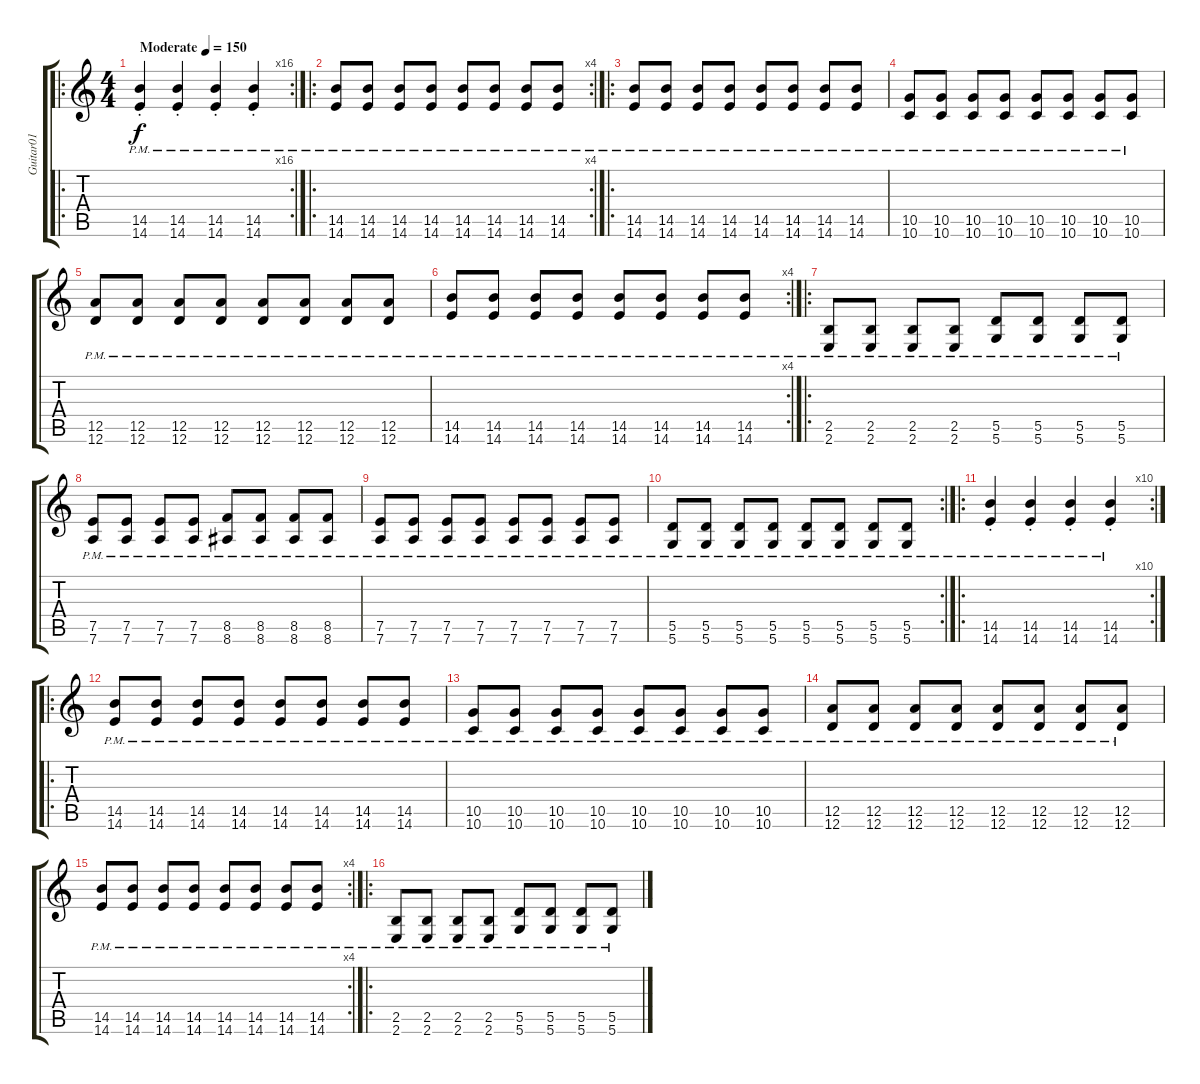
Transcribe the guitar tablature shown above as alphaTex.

\track ("Guitar01" "Guitar01") {instrument overdrivenguitar}
\staff {score tabs}
\tuning (E4 B3 G3 D3 A2 D2) {hide}
\ro
\rc 16
\ts (4 4)
\tempo (150 "Moderate")
\clef g2
\ks c
(14.5{pm st} 14.6{pm st}).4{dy f instrument overdrivenguitar} (14.5{pm st} 14.6{pm st}).4 (14.5{pm st} 14.6{pm st}).4 (14.5{pm st} 14.6{pm st}).4 |
\ro
\rc 4
(14.5{pm} 14.6{pm}).8 (14.5{pm} 14.6{pm}).8 (14.5{pm} 14.6{pm}).8 (14.5{pm} 14.6{pm}).8 (14.5{pm} 14.6{pm}).8 (14.5{pm} 14.6{pm}).8 (14.5{pm} 14.6{pm}).8 (14.5{pm} 14.6{pm}).8 |
\ro
(14.5{pm} 14.6{pm}).8 (14.5{pm} 14.6{pm}).8 (14.5{pm} 14.6{pm}).8 (14.5{pm} 14.6{pm}).8 (14.5{pm} 14.6{pm}).8 (14.5{pm} 14.6{pm}).8 (14.5{pm} 14.6{pm}).8 (14.5{pm} 14.6{pm}).8 |
(10.5{pm} 10.6{pm}).8 (10.5{pm} 10.6{pm}).8 (10.5{pm} 10.6{pm}).8 (10.5{pm} 10.6{pm}).8 (10.5{pm} 10.6{pm}).8 (10.5{pm} 10.6{pm}).8 (10.5{pm} 10.6{pm}).8 (10.5{pm} 10.6{pm}).8 |
(12.5{pm} 12.6{pm}).8 (12.5{pm} 12.6{pm}).8 (12.5{pm} 12.6{pm}).8 (12.5{pm} 12.6{pm}).8 (12.5{pm} 12.6{pm}).8 (12.5{pm} 12.6{pm}).8 (12.5{pm} 12.6{pm}).8 (12.5{pm} 12.6{pm}).8 |
\rc 4
(14.5{pm} 14.6{pm}).8 (14.5{pm} 14.6{pm}).8 (14.5{pm} 14.6{pm}).8 (14.5{pm} 14.6{pm}).8 (14.5{pm} 14.6{pm}).8 (14.5{pm} 14.6{pm}).8 (14.5{pm} 14.6{pm}).8 (14.5{pm} 14.6{pm}).8 |
\ro
(2.5{pm} 2.6{pm}).8 (2.5{pm} 2.6{pm}).8 (2.5{pm} 2.6{pm}).8 (2.5{pm} 2.6{pm}).8 (5.5{pm} 5.6{pm}).8 (5.5{pm} 5.6{pm}).8 (5.5{pm} 5.6{pm}).8 (5.5{pm} 5.6{pm}).8 |
(7.5{pm} 7.6{pm}).8 (7.5{pm} 7.6{pm}).8 (7.5{pm} 7.6{pm}).8 (7.5{pm} 7.6{pm}).8 (8.5{pm} 8.6{pm}).8 (8.5{pm} 8.6{pm}).8 (8.5{pm} 8.6{pm}).8 (8.5{pm} 8.6{pm}).8 |
(7.5{pm} 7.6{pm}).8 (7.5{pm} 7.6{pm}).8 (7.5{pm} 7.6{pm}).8 (7.5{pm} 7.6{pm}).8 (7.5{pm} 7.6{pm}).8 (7.5{pm} 7.6{pm}).8 (7.5{pm} 7.6{pm}).8 (7.5{pm} 7.6{pm}).8 |
\rc 2
(5.5{pm} 5.6{pm}).8 (5.5{pm} 5.6{pm}).8 (5.5{pm} 5.6{pm}).8 (5.5{pm} 5.6{pm}).8 (5.5{pm} 5.6{pm}).8 (5.5{pm} 5.6{pm}).8 (5.5{pm} 5.6{pm}).8 (5.5{pm} 5.6{pm}).8 |
\ro
\rc 10
(14.5{pm st} 14.6{pm st}).4 (14.5{pm st} 14.6{pm st}).4 (14.5{pm st} 14.6{pm st}).4 (14.5{pm st} 14.6{pm st}).4 |
\ro
(14.5{pm} 14.6{pm}).8 (14.5{pm} 14.6{pm}).8 (14.5{pm} 14.6{pm}).8 (14.5{pm} 14.6{pm}).8 (14.5{pm} 14.6{pm}).8 (14.5{pm} 14.6{pm}).8 (14.5{pm} 14.6{pm}).8 (14.5{pm} 14.6{pm}).8 |
(10.5{pm} 10.6{pm}).8 (10.5{pm} 10.6{pm}).8 (10.5{pm} 10.6{pm}).8 (10.5{pm} 10.6{pm}).8 (10.5{pm} 10.6{pm}).8 (10.5{pm} 10.6{pm}).8 (10.5{pm} 10.6{pm}).8 (10.5{pm} 10.6{pm}).8 |
(12.5{pm} 12.6{pm}).8 (12.5{pm} 12.6{pm}).8 (12.5{pm} 12.6{pm}).8 (12.5{pm} 12.6{pm}).8 (12.5{pm} 12.6{pm}).8 (12.5{pm} 12.6{pm}).8 (12.5{pm} 12.6{pm}).8 (12.5{pm} 12.6{pm}).8 |
\rc 4
(14.5{pm} 14.6{pm}).8 (14.5{pm} 14.6{pm}).8 (14.5{pm} 14.6{pm}).8 (14.5{pm} 14.6{pm}).8 (14.5{pm} 14.6{pm}).8 (14.5{pm} 14.6{pm}).8 (14.5{pm} 14.6{pm}).8 (14.5{pm} 14.6{pm}).8 |
\ro
(2.5{pm} 2.6{pm}).8 (2.5{pm} 2.6{pm}).8 (2.5{pm} 2.6{pm}).8 (2.5{pm} 2.6{pm}).8 (5.5{pm} 5.6{pm}).8 (5.5{pm} 5.6{pm}).8 (5.5{pm} 5.6{pm}).8 (5.5{pm} 5.6{pm}).8
